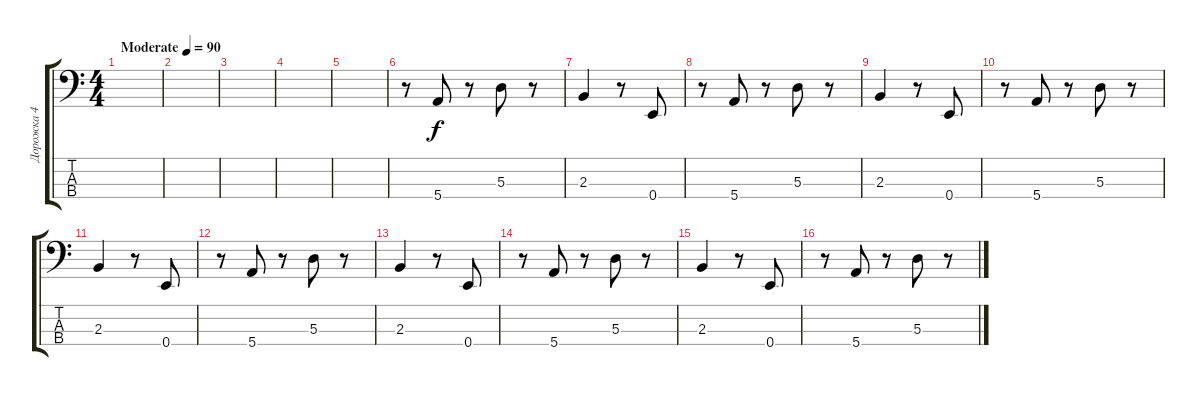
\track ("Дорожка 4" "Дорожка 4") {instrument electricbassfinger}
\staff {score tabs}
\tuning (G2 D2 A1 E1) {hide}
\ts (4 4)
\tempo (90 "Moderate")
\clef f4
\ks c
|
|
|
|
|
r.8 5.4.8 r.8 5.3.8 r.8 |
2.3.4 r.8 0.4.8 |
r.8 5.4.8 r.8 5.3.8 r.8 |
2.3.4 r.8 0.4.8 |
r.8 5.4.8 r.8 5.3.8 r.8 |
2.3.4 r.8 0.4.8 |
r.8 5.4.8 r.8 5.3.8 r.8 |
2.3.4 r.8 0.4.8 |
r.8 5.4.8 r.8 5.3.8 r.8 |
2.3.4 r.8 0.4.8 |
r.8 5.4.8 r.8 5.3.8 r.8
